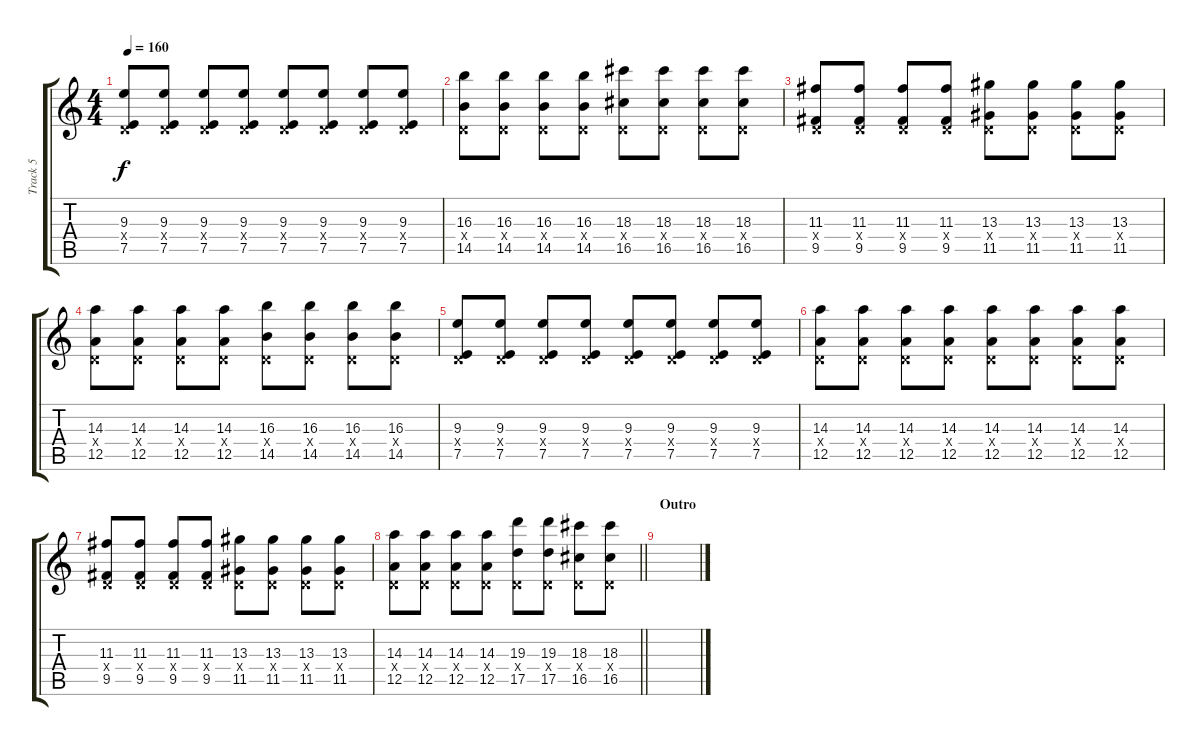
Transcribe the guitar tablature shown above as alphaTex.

\track ("Track 5" "Track 5") {instrument overdrivenguitar}
\staff {score tabs}
\tuning (E4 B3 G3 D3 A2 E2) {hide}
\ts (4 4)
\tempo 160
\clef g2
\ks c
(9.3 0.4{x} 7.5).8{dy f} (9.3 0.4{x} 7.5).8 (9.3 0.4{x} 7.5).8 (9.3 0.4{x} 7.5).8 (9.3 0.4{x} 7.5).8 (9.3 0.4{x} 7.5).8 (9.3 0.4{x} 7.5).8 (9.3 0.4{x} 7.5).8 |
(16.3 0.4{x} 14.5).8 (16.3 0.4{x} 14.5).8 (16.3 0.4{x} 14.5).8 (16.3 0.4{x} 14.5).8 (18.3 0.4{x} 16.5).8 (18.3 0.4{x} 16.5).8 (18.3 0.4{x} 16.5).8 (18.3 0.4{x} 16.5).8 |
(11.3 0.4{x} 9.5).8 (11.3 0.4{x} 9.5).8 (11.3 0.4{x} 9.5).8 (11.3 0.4{x} 9.5).8 (13.3 0.4{x} 11.5).8 (13.3 0.4{x} 11.5).8 (13.3 0.4{x} 11.5).8 (13.3 0.4{x} 11.5).8 |
(14.3 0.4{x} 12.5).8 (14.3 0.4{x} 12.5).8 (14.3 0.4{x} 12.5).8 (14.3 0.4{x} 12.5).8 (16.3 0.4{x} 14.5).8 (16.3 0.4{x} 14.5).8 (16.3 0.4{x} 14.5).8 (16.3 0.4{x} 14.5).8 |
(9.3 0.4{x} 7.5).8 (9.3 0.4{x} 7.5).8 (9.3 0.4{x} 7.5).8 (9.3 0.4{x} 7.5).8 (9.3 0.4{x} 7.5).8 (9.3 0.4{x} 7.5).8 (9.3 0.4{x} 7.5).8 (9.3 0.4{x} 7.5).8 |
(14.3 0.4{x} 12.5).8 (14.3 0.4{x} 12.5).8 (14.3 0.4{x} 12.5).8 (14.3 0.4{x} 12.5).8 (14.3 0.4{x} 12.5).8 (14.3 0.4{x} 12.5).8 (14.3 0.4{x} 12.5).8 (14.3 0.4{x} 12.5).8 |
(11.3 0.4{x} 9.5).8 (11.3 0.4{x} 9.5).8 (11.3 0.4{x} 9.5).8 (11.3 0.4{x} 9.5).8 (13.3 0.4{x} 11.5).8 (13.3 0.4{x} 11.5).8 (13.3 0.4{x} 11.5).8 (13.3 0.4{x} 11.5).8 |
\barLineRight lightlight
(14.3 0.4{x} 12.5).8 (14.3 0.4{x} 12.5).8 (14.3 0.4{x} 12.5).8 (14.3 0.4{x} 12.5).8 (19.3 0.4{x} 17.5).8 (19.3 0.4{x} 17.5).8 (18.3 0.4{x} 16.5).8 (18.3 0.4{x} 16.5).8 |
\section ("" "Outro")
